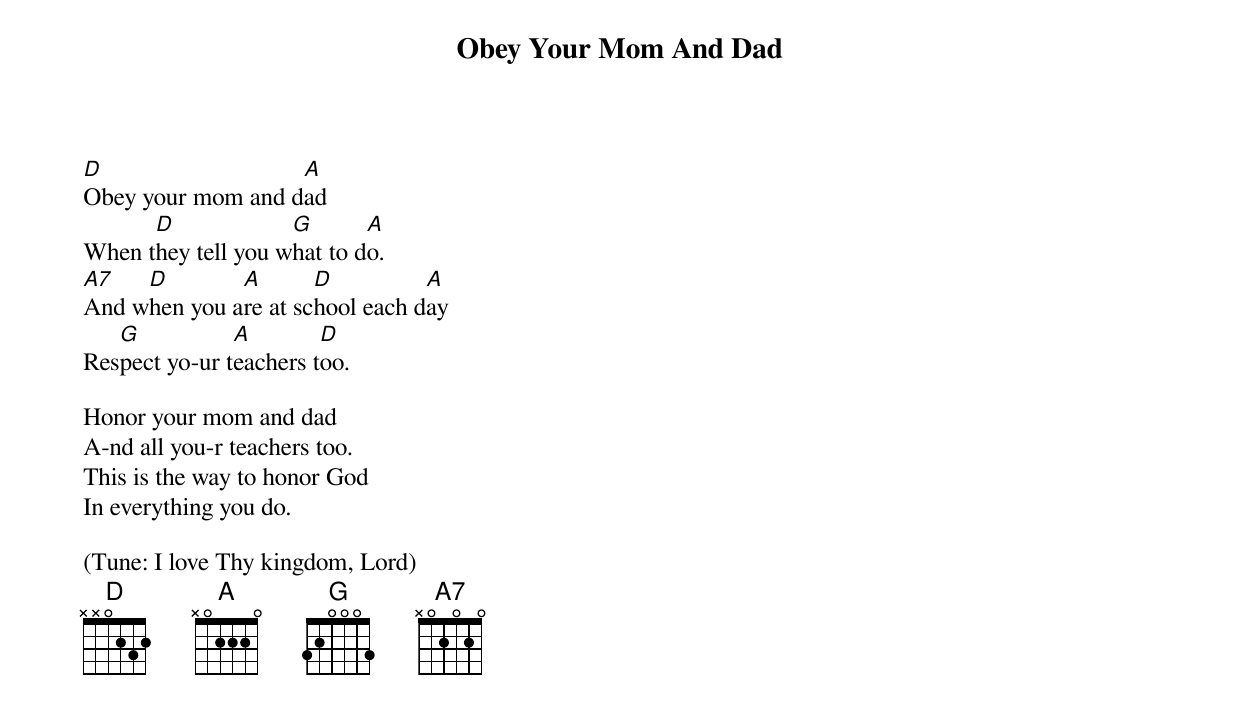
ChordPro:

{title: Obey Your Mom And Dad}


[D]Obey your mom and d[A]ad
When t[D]hey tell you w[G]hat to d[A]o.
[A7]And w[D]hen you a[A]re at sc[D]hool each d[A]ay
Res[G]pect yo-ur t[A]eachers t[D]oo.

Honor your mom and dad
A-nd all you-r teachers too.
This is the way to honor God
In everything you do.

(Tune: I love Thy kingdom, Lord)
